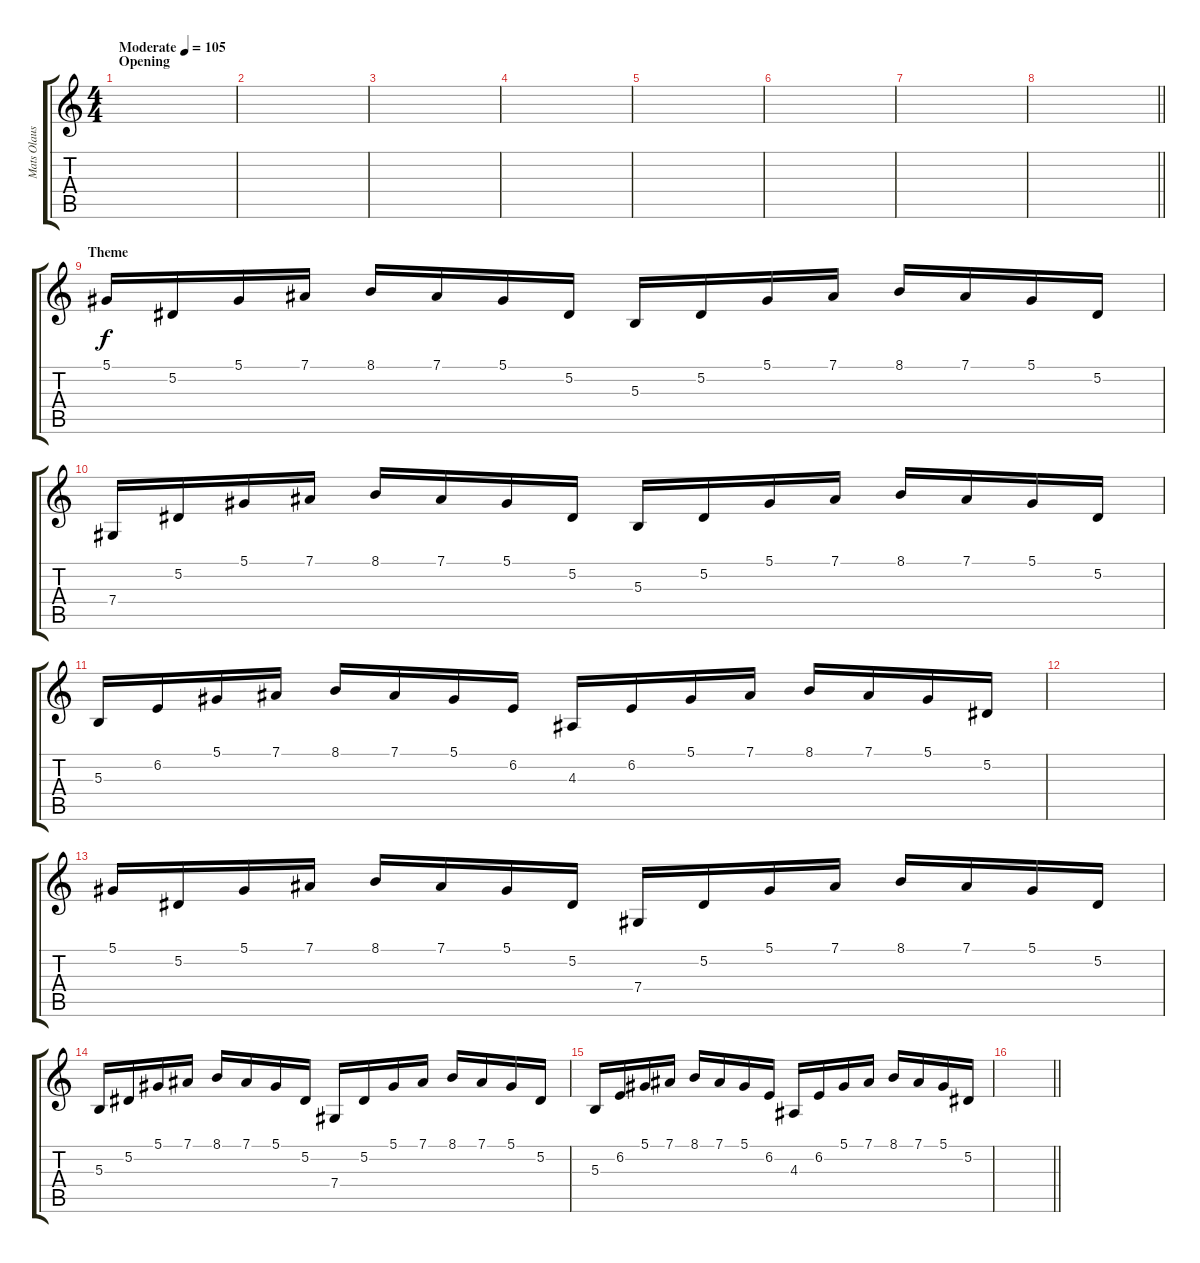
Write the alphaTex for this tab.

\track ("Mats Olausson" "Mats Olaus") {instrument vibraphone}
\staff {score tabs}
\tuning (Eb4 Bb3 Gb3 Db3 Ab2 Eb2) {hide}
\ts (4 4)
\section ("" "Opening")
\tempo (105 "Moderate")
\clef g2
\ks c
|
|
|
|
|
|
|
\barLineRight lightlight
|
\section ("" "Theme")
5.1.16 5.2.16 5.1.16 7.1.16 8.1.16 7.1.16 5.1.16 5.2.16 5.3.16 5.2.16 5.1.16 7.1.16 8.1.16 7.1.16 5.1.16 5.2.16 |
7.4.16 5.2.16 5.1.16 7.1.16 8.1.16 7.1.16 5.1.16 5.2.16 5.3.16 5.2.16 5.1.16 7.1.16 8.1.16 7.1.16 5.1.16 5.2.16 |
5.3.16 6.2.16 5.1.16 7.1.16 8.1.16 7.1.16 5.1.16 6.2.16 4.3.16 6.2.16 5.1.16 7.1.16 8.1.16 7.1.16 5.1.16 5.2.16 |
|
5.1.16 5.2.16 5.1.16 7.1.16 8.1.16 7.1.16 5.1.16 5.2.16 7.4.16 5.2.16 5.1.16 7.1.16 8.1.16 7.1.16 5.1.16 5.2.16 |
5.3.16 5.2.16 5.1.16 7.1.16 8.1.16 7.1.16 5.1.16 5.2.16 7.4.16 5.2.16 5.1.16 7.1.16 8.1.16 7.1.16 5.1.16 5.2.16 |
5.3.16 6.2.16 5.1.16 7.1.16 8.1.16 7.1.16 5.1.16 6.2.16 4.3.16 6.2.16 5.1.16 7.1.16 8.1.16 7.1.16 5.1.16 5.2.16 |
\barLineRight lightlight
